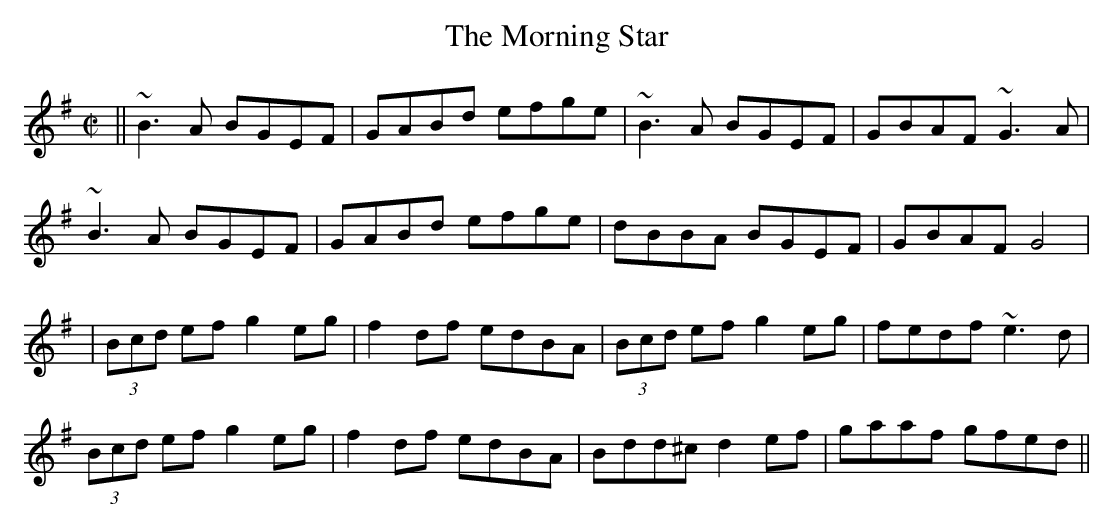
X:1
T:Morning Star, The
M:C|
K:G
|| ~B3A BGEF|GABd efge|~B3A BGEF|GBAF ~G3A|
~B3A BGEF|GABd efge|dBBA BGEF|GBAF G4|
|(3Bcd ef g2eg|f2df edBA|(3Bcd ef g2eg|fedf ~e3d|
(3Bcd ef g2eg|f2df edBA|Bdd^c d2ef|gaaf gfed||
